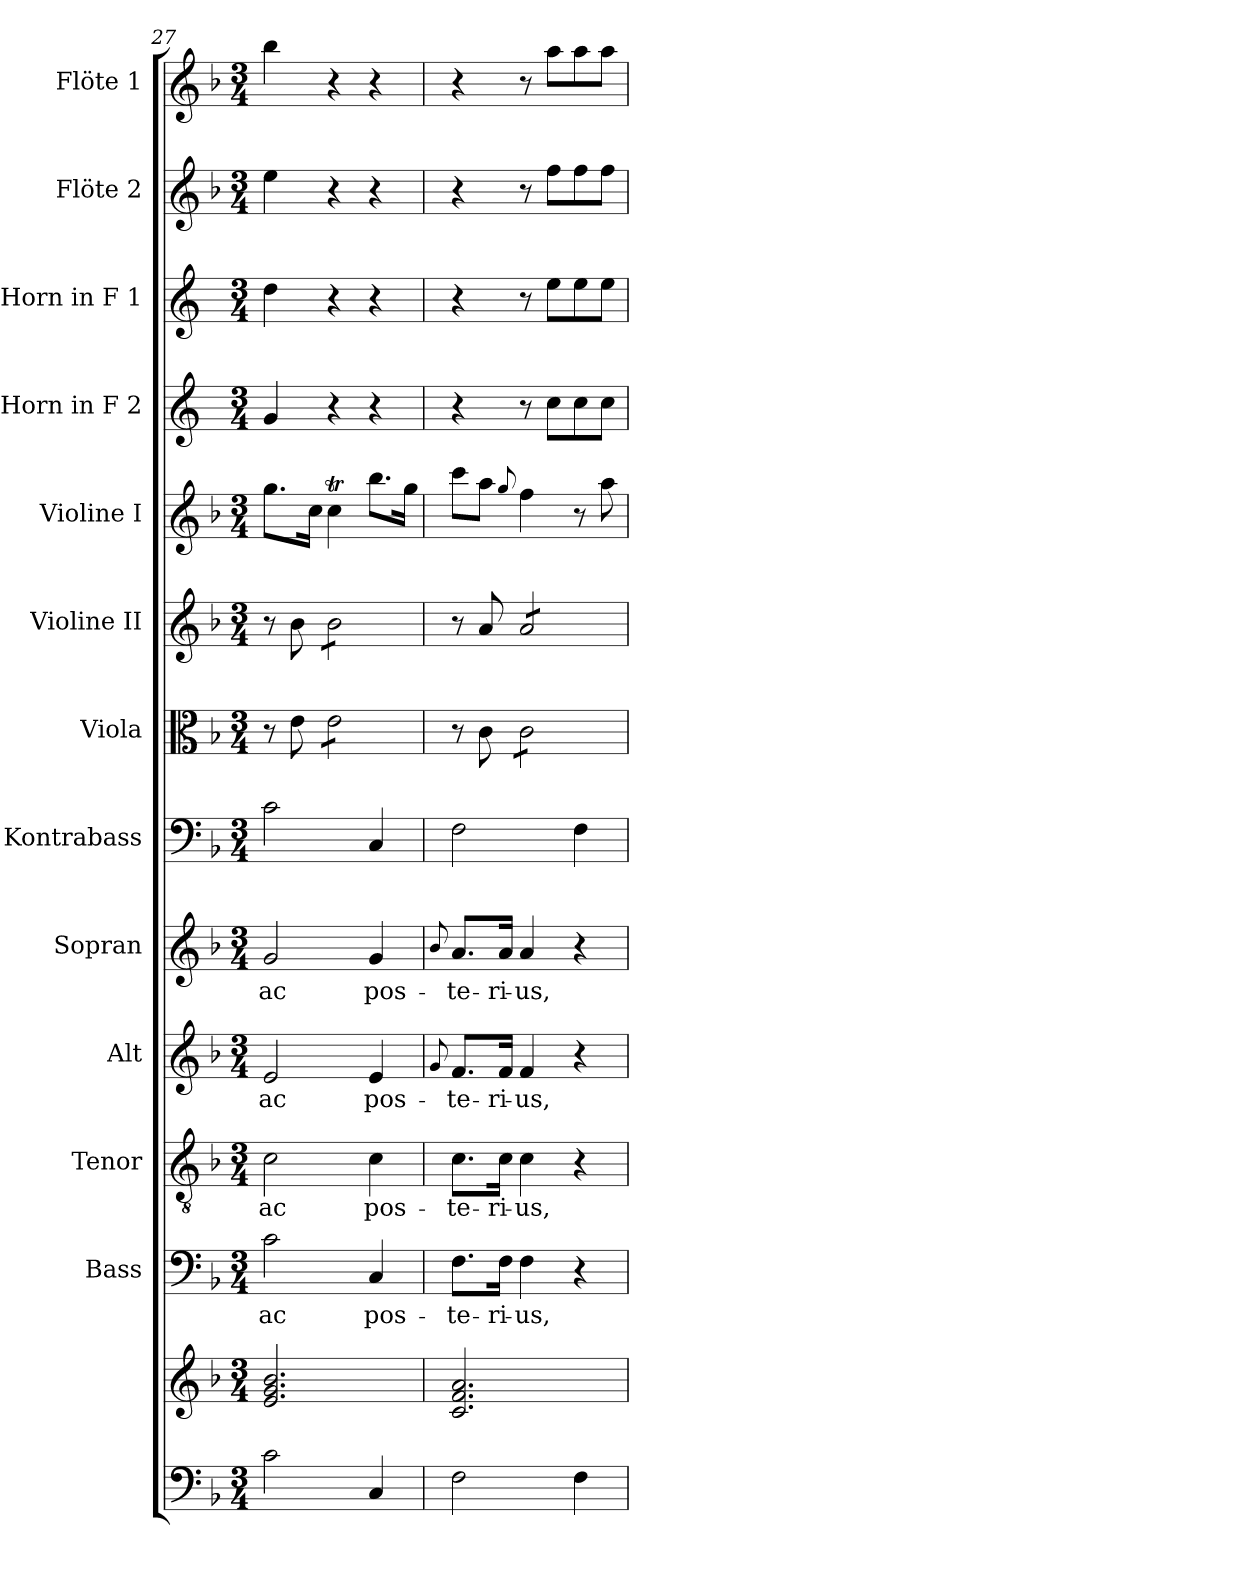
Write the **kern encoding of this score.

**kern	**kern	**kern	**text	**kern	**text	**kern	**text	**kern	**text	**kern	**kern	**kern	**kern	**kern	**kern	**kern	**kern
*part13	*part13	*part12	*part12	*part11	*part11	*part10	*part10	*part9	*part9	*part8	*part7	*part6	*part5	*part4	*part3	*part2	*part1
*staff14	*staff13	*staff12	*staff12	*staff11	*staff11	*staff10	*staff10	*staff9	*staff9	*staff8	*staff7	*staff6	*staff5	*staff4	*staff3	*staff2	*staff1
*	*	*I"Bass	*	*I"Tenor	*	*I"Alt	*	*I"Sopran	*	*I"Kontrabass	*I"Viola	*I"Violine II	*I"Violine I	*I"Horn in F 2	*I"Horn in F 1	*I"Flöte 2	*I"Flöte 1
*	*	*I'B.	*	*I'T.	*	*I'A.	*	*I'S.	*	*I'Kb.	*I'Vla.	*I'Vl. II	*I'Vl. I	*I'Hrn. F 2	*I'Hrn. F 1	*I'Fl. 2	*I'Fl. 1
!!LO:PB:g=z
*clefF4	*clefG2	*clefF4	*	*clefGv2	*	*clefG2	*	*clefG2	*	*clefF4	*clefC3	*clefG2	*clefG2	*clefG2	*clefG2	*clefG2	*clefG2
*	*	*	*	*	*	*	*	*	*	*ITrd7c12	*	*	*	*ITrd4c7	*ITrd4c7	*	*
*k[b-]	*k[b-]	*k[b-]	*	*k[b-]	*	*k[b-]	*	*k[b-]	*	*k[b-]	*k[b-]	*k[b-]	*k[b-]	*k[b-]	*k[b-]	*k[b-]	*k[b-]
*F:	*F:	*F:	*	*F:	*	*F:	*	*F:	*	*F:	*F:	*F:	*F:	*F:	*F:	*F:	*F:
*M3/4	*M3/4	*M3/4	*	*M3/4	*	*M3/4	*	*M3/4	*	*M3/4	*M3/4	*M3/4	*M3/4	*M3/4	*M3/4	*M3/4	*M3/4
=27	=27	=27	=27	=27	=27	=27	=27	=27	=27	=27	=27	=27	=27	=27	=27	=27	=27
!	!	!	!LO:LY:b	!	!LO:LY:b	!	!LO:LY:b	!	!LO:LY:b	!	!	!	!	!	!	!	!
2c\	2.e/ 2.g/ 2.b-/	2c\	ac	2c\	ac	2e/	ac	2g/	ac	2C\	8r	8r	8.gg\L	4c/	4g\	4ee\	4bb-\
.	.	.	.	.	.	.	.	.	.	.	8e\	8b-\	.	.	.	.	.
.	.	.	.	.	.	.	.	.	.	.	.	.	16cc\Jk	.	.	.	.
*	*	*	*	*	*	*	*	*	*	*	*tremolo	*	*	*	*	*	*
*	*	*	*	*	*	*	*	*	*	*	*	*tremolo	*	*	*	*	*
.	.	.	.	.	.	.	.	.	.	.	8e\L	8b-\L	4ccT\	4r	4r	4r	4r
.	.	.	.	.	.	.	.	.	.	.	8e\	8b-\	.	.	.	.	.
!	!	!	!LO:LY:b	!	!LO:LY:b	!	!LO:LY:b	!	!LO:LY:b	!	!	!	!	!	!	!	!
4C/	.	4C/	pos-	4c\	pos-	4e/	pos-	4g/	pos-	4CC/	8e\	8b-\	8.bb-\L	4r	4r	4r	4r
.	.	.	.	.	.	.	.	.	.	.	8e\J	8b-\J	.	.	.	.	.
*	*	*	*	*	*	*	*	*	*	*	*	*Xtremolo	*	*	*	*	*
*	*	*	*	*	*	*	*	*	*	*	*Xtremolo	*	*	*	*	*	*
.	.	.	.	.	.	.	.	.	.	.	.	.	16gg\Jk	.	.	.	.
=28	=28	=28	=28	=28	=28	=28	=28	=28	=28	=28	=28	=28	=28	=28	=28	=28	=28
.	.	.	.	.	.	8qqg/	.	8qqb-/	.	.	.	.	.	.	.	.	.
!	!	!	!LO:LY:b	!	!LO:LY:b	!	!LO:LY:b	!	!LO:LY:b	!	!	!	!	!	!	!	!
2F\	2.c/ 2.f/ 2.a/	8.F\L	-te-	8.c\L	-te-	8.f/L	-te-	8.a/L	-te-	2FF\	8r	8r	8ccc\L	4r	4r	4r	4r
.	.	.	.	.	.	.	.	.	.	.	8c\	8a/	8aa\J	.	.	.	.
!	!	!	!LO:LY:b	!	!LO:LY:b	!	!LO:LY:b	!	!LO:LY:b	!	!	!	!	!	!	!	!
.	.	16F\Jk	-ri-	16c\Jk	-ri-	16f/Jk	-ri-	16a/Jk	-ri-	.	.	.	.	.	.	.	.
.	.	.	.	.	.	.	.	.	.	.	.	.	8qqgg/	.	.	.	.
!	!	!	!LO:LY:b	!	!LO:LY:b	!	!LO:LY:b	!	!LO:LY:b	!	!	!	!	!	!	!	!
*	*	*	*	*	*	*	*	*	*	*	*tremolo	*	*	*	*	*	*
*	*	*	*	*	*	*	*	*	*	*	*	*tremolo	*	*	*	*	*
.	.	4F\	-us,	4c\	-us,	4f/	-us,	4a/	-us,	.	8c\L	8a/L	4ff\	8r	8r	8r	8r
.	.	.	.	.	.	.	.	.	.	.	8c\	8a/	.	8f\L	8a\L	8ff\L	8aa\L
4F\	.	4r	.	4r	.	4r	.	4r	.	4FF\	8c\	8a/	8r	8f\	8a\	8ff\	8aa\
.	.	.	.	.	.	.	.	.	.	.	8c\J	8a/J	8aa\	8f\J	8a\J	8ff\J	8aa\J
*	*	*	*	*	*	*	*	*	*	*	*	*Xtremolo	*	*	*	*	*
*	*	*	*	*	*	*	*	*	*	*	*Xtremolo	*	*	*	*	*	*
=	=	=	=	=	=	=	=	=	=	=	=	=	=	=	=	=	=
*-	*-	*-	*-	*-	*-	*-	*-	*-	*-	*-	*-	*-	*-	*-	*-	*-	*-
